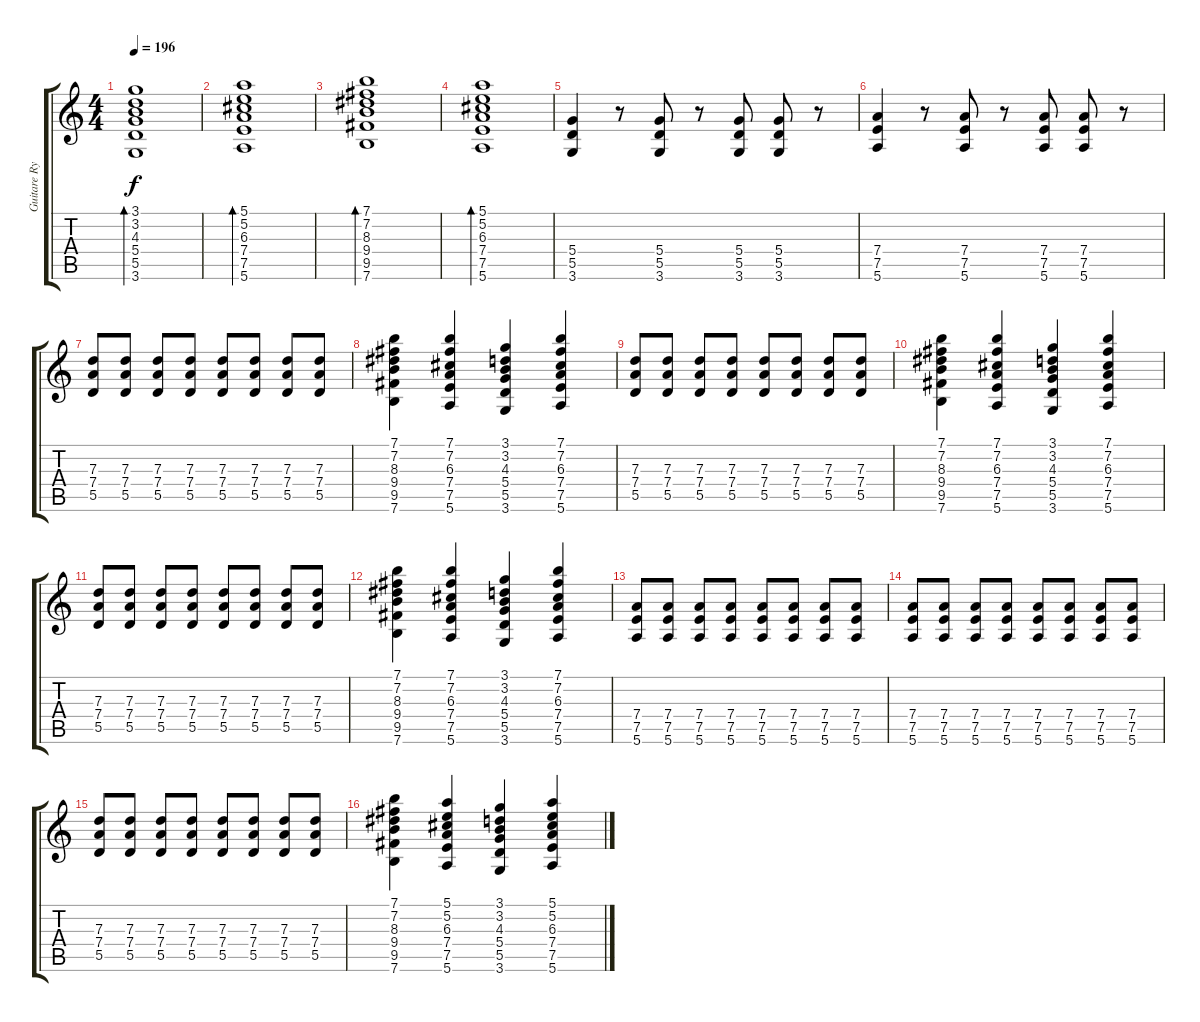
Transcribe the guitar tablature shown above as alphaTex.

\track ("Guitare Rythmique" "Guitare Ry") {instrument distortionguitar}
\staff {score tabs}
\tuning (E4 B3 G3 D3 A2 E2) {hide}
\ts (4 4)
\tempo 196
\clef g2
\ks c
(3.1 3.2 4.3 5.4 5.5 3.6).1{bd 120 dy f} |
(5.1 5.2 6.3 7.4 7.5 5.6).1{bd 120} |
(7.1 7.2 8.3 9.4 9.5 7.6).1{bd 120} |
(5.1 5.2 6.3 7.4 7.5 5.6).1{bd 120} |
(5.4 5.5 3.6).4 r.8 (5.4 5.5 3.6).8 r.8 (5.4 5.5 3.6).8 (5.4 5.5 3.6).8 r.8 |
(7.4 7.5 5.6).4 r.8 (7.4 7.5 5.6).8 r.8 (7.4 7.5 5.6).8 (7.4 7.5 5.6).8 r.8 |
(7.3 7.4 5.5).8 (7.3 7.4 5.5).8 (7.3 7.4 5.5).8 (7.3 7.4 5.5).8 (7.3 7.4 5.5).8 (7.3 7.4 5.5).8 (7.3 7.4 5.5).8 (7.3 7.4 5.5).8 |
(7.1 7.2 8.3 9.4 9.5 7.6).4 (7.1 7.2 6.3 7.4 7.5 5.6).4 (3.1 3.2 4.3 5.4 5.5 3.6).4 (7.1 7.2 6.3 7.4 7.5 5.6).4 |
(7.3 7.4 5.5).8 (7.3 7.4 5.5).8 (7.3 7.4 5.5).8 (7.3 7.4 5.5).8 (7.3 7.4 5.5).8 (7.3 7.4 5.5).8 (7.3 7.4 5.5).8 (7.3 7.4 5.5).8 |
(7.1 7.2 8.3 9.4 9.5 7.6).4 (7.1 7.2 6.3 7.4 7.5 5.6).4 (3.1 3.2 4.3 5.4 5.5 3.6).4 (7.1 7.2 6.3 7.4 7.5 5.6).4 |
(7.3 7.4 5.5).8 (7.3 7.4 5.5).8 (7.3 7.4 5.5).8 (7.3 7.4 5.5).8 (7.3 7.4 5.5).8 (7.3 7.4 5.5).8 (7.3 7.4 5.5).8 (7.3 7.4 5.5).8 |
(7.1 7.2 8.3 9.4 9.5 7.6).4 (7.1 7.2 6.3 7.4 7.5 5.6).4 (3.1 3.2 4.3 5.4 5.5 3.6).4 (7.1 7.2 6.3 7.4 7.5 5.6).4 |
(7.4 7.5 5.6).8 (7.4 7.5 5.6).8 (7.4 7.5 5.6).8 (7.4 7.5 5.6).8 (7.4 7.5 5.6).8 (7.4 7.5 5.6).8 (7.4 7.5 5.6).8 (7.4 7.5 5.6).8 |
(7.4 7.5 5.6).8 (7.4 7.5 5.6).8 (7.4 7.5 5.6).8 (7.4 7.5 5.6).8 (7.4 7.5 5.6).8 (7.4 7.5 5.6).8 (7.4 7.5 5.6).8 (7.4 7.5 5.6).8 |
(7.3 7.4 5.5).8 (7.3 7.4 5.5).8 (7.3 7.4 5.5).8 (7.3 7.4 5.5).8 (7.3 7.4 5.5).8 (7.3 7.4 5.5).8 (7.3 7.4 5.5).8 (7.3 7.4 5.5).8 |
(7.1 7.2 8.3 9.4 9.5 7.6).4 (5.1 5.2 6.3 7.4 7.5 5.6).4 (3.1 3.2 4.3 5.4 5.5 3.6).4 (5.1 5.2 6.3 7.4 7.5 5.6).4
